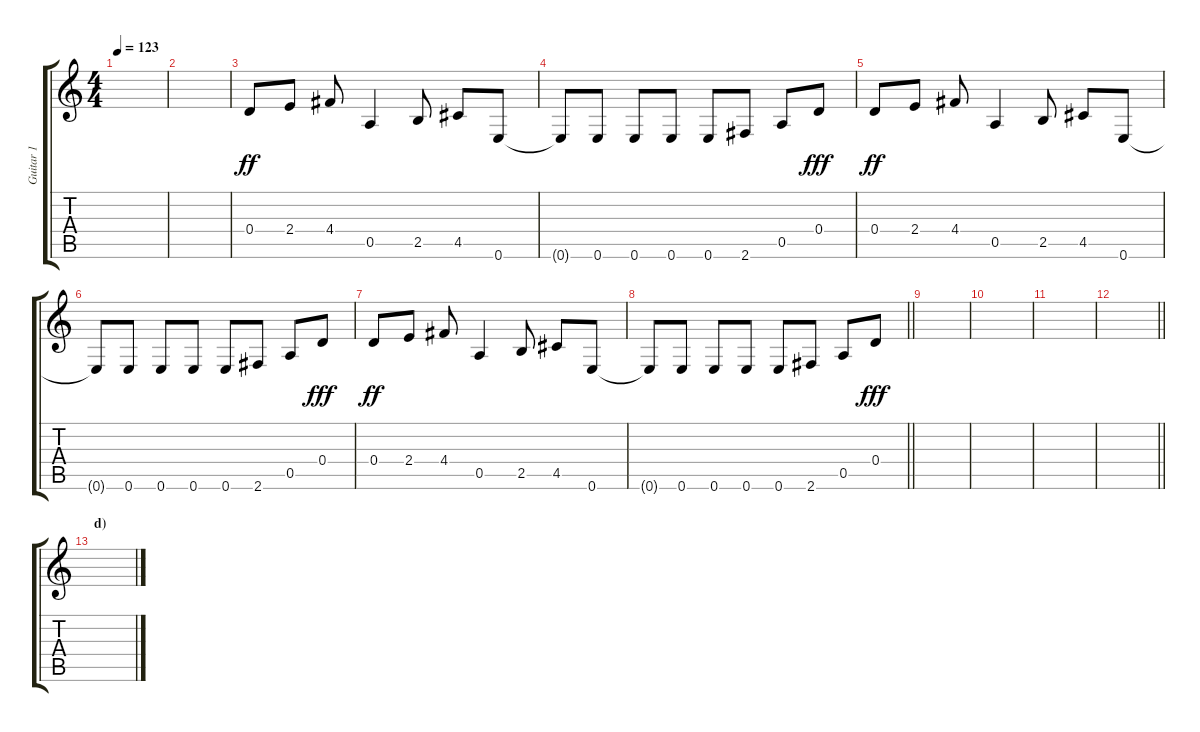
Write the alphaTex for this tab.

\track ("Guitar 1" "Guitar 1") {instrument overdrivenguitar}
\staff {score tabs}
\tuning (E4 B3 G3 D3 A2 E2) {hide}
\ts (4 4)
\tempo 123
\clef g2
\ks c
|
|
0.4.8{dy ff} 2.4.8 4.4.8 0.5.4 2.5.8 4.5.8 0.6.8 |
0.6{t}.8 0.6.8 0.6.8 0.6.8 0.6.8 2.6.8 0.5.8 0.4.8{dy fff} |
0.4.8{dy ff} 2.4.8 4.4.8 0.5.4 2.5.8 4.5.8 0.6.8 |
0.6{t}.8 0.6.8 0.6.8 0.6.8 0.6.8 2.6.8 0.5.8 0.4.8{dy fff} |
0.4.8{dy ff} 2.4.8 4.4.8 0.5.4 2.5.8 4.5.8 0.6.8 |
\barLineRight lightlight
0.6{t}.8 0.6.8 0.6.8 0.6.8 0.6.8 2.6.8 0.5.8 0.4.8{dy fff} |
|
|
|
\barLineRight lightlight
|
\section ("" "d)")
